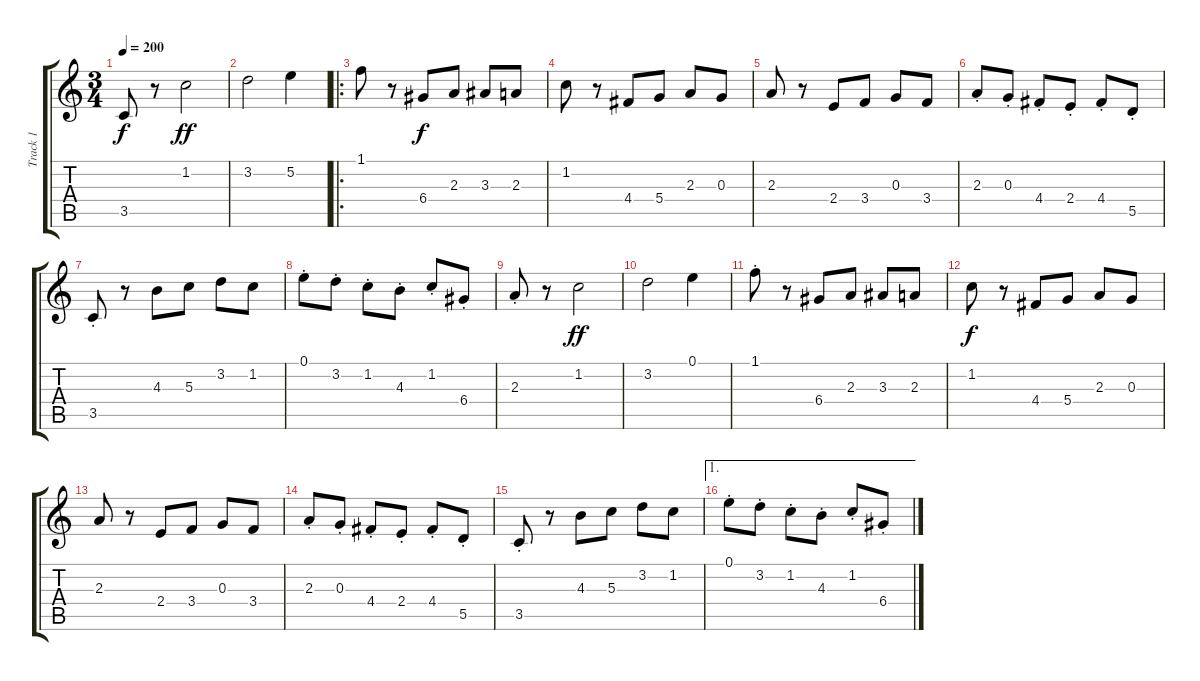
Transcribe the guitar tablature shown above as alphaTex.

\track ("Track 1" "Track 1") {instrument acousticguitarsteel}
\staff {score tabs}
\tuning (E4 B3 G3 D3 A2 E2) {hide}
\ts (3 4)
\tempo 200
\clef g2
\ks c
3.5.8{dy f} r.8 1.2.2{dy ff} |
3.2.2 5.2.4 |
\ro
1.1.8 r.8 6.4.8{dy f} 2.3.8 3.3.8 2.3.8 |
1.2.8 r.8 4.4.8 5.4.8 2.3.8 0.3.8 |
2.3.8 r.8 2.4.8 3.4.8 0.3.8 3.4.8 |
2.3{st}.8 0.3{st}.8 4.4{st}.8 2.4{st}.8 4.4{st}.8 5.5{st}.8 |
3.5{st}.8 r.8 4.3.8 5.3.8 3.2.8 1.2.8 |
0.1{st}.8 3.2{st}.8 1.2{st}.8 4.3{st}.8 1.2{st}.8 6.4{st}.8 |
2.3{st}.8 r.8 1.2.2{dy ff} |
3.2.2 0.1.4 |
1.1{st}.8 r.8 6.4.8 2.3.8 3.3.8 2.3.8 |
1.2.8{dy f} r.8 4.4.8 5.4.8 2.3.8 0.3.8 |
2.3.8 r.8 2.4.8 3.4.8 0.3.8 3.4.8 |
2.3{st}.8 0.3{st}.8 4.4{st}.8 2.4{st}.8 4.4{st}.8 5.5{st}.8 |
3.5{st}.8 r.8 4.3.8 5.3.8 3.2.8 1.2.8 |
\ae 1
0.1{st}.8 3.2{st}.8 1.2{st}.8 4.3{st}.8 1.2{st}.8 6.4{st}.8
